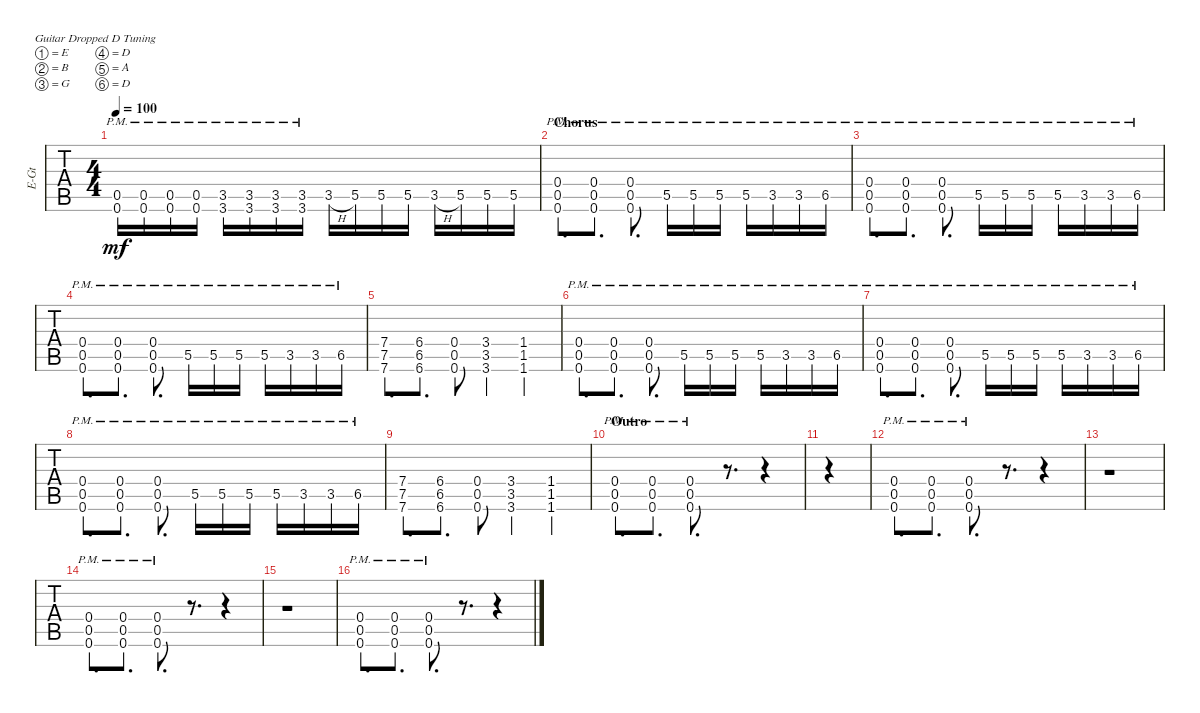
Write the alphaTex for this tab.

\defaultSystemsLayout 4
\bracketExtendMode groupsimilarinstruments
\multiBarRest
\otherSystemsTrackNameOrientation horizontal
\track ("Matthew" "E-Gt") {instrument distortionguitar}
\staff {tabs}
\tuning (E4 B3 G3 D3 A2 D2)
\ts (4 4)
\tempo 100
\clef g2
\ks c
(0.5{pm} 0.6{pm}).16{dy mf} (0.5{pm} 0.6{pm}).16 (0.5{pm} 0.6{pm}).16 (0.5{pm} 0.6{pm}).16 (3.5{pm} 3.6{pm}).16 (3.5{pm} 3.6{pm}).16 (3.5{pm} 3.6{pm}).16 (3.5{pm} 3.6{pm}).16 3.5{h}.16 5.5.16 5.5.16 5.5.16 3.5{h}.16 5.5.16 5.5.16 5.5.16 |
\section ("" "Chorus")
(0.6{pm} 0.5{pm} 0.4{pm}).8{d} (0.6{pm} 0.5{pm} 0.4{pm}).8{d} (0.6{pm} 0.5{pm} 0.4{pm}).8{d} 5.5{pm}.16 5.5{pm}.16 5.5{pm}.16 5.5{pm}.16 3.5{pm}.16 3.5{pm}.16 6.5{pm acc #}.16 |
(0.6{pm} 0.5{pm} 0.4{pm}).8{d} (0.6{pm} 0.5{pm} 0.4{pm}).8{d} (0.6{pm} 0.5{pm} 0.4{pm}).8{d} 5.5{pm}.16 5.5{pm}.16 5.5{pm}.16 5.5{pm}.16 3.5{pm}.16 3.5{pm}.16 6.5{pm acc #}.16 |
(0.6{pm} 0.5{pm} 0.4{pm}).8{d} (0.6{pm} 0.5{pm} 0.4{pm}).8{d} (0.6{pm} 0.5{pm} 0.4{pm}).8{d} 5.5{pm}.16 5.5{pm}.16 5.5{pm}.16 5.5{pm}.16 3.5{pm}.16 3.5{pm}.16 6.5{pm acc #}.16 |
(7.5 7.6 7.4).8{d} (6.6{acc #} 6.5{acc #} 6.4{acc #}).8{d} (0.5 0.6 0.4).8 (3.6 3.5 3.4).4 (1.6{acc #} 1.5{acc #} 1.4{acc #}).4 |
(0.6{pm} 0.5{pm} 0.4{pm}).8{d} (0.6{pm} 0.5{pm} 0.4{pm}).8{d} (0.6{pm} 0.5{pm} 0.4{pm}).8{d} 5.5{pm}.16 5.5{pm}.16 5.5{pm}.16 5.5{pm}.16 3.5{pm}.16 3.5{pm}.16 6.5{pm acc #}.16 |
(0.6{pm} 0.5{pm} 0.4{pm}).8{d} (0.6{pm} 0.5{pm} 0.4{pm}).8{d} (0.6{pm} 0.5{pm} 0.4{pm}).8{d} 5.5{pm}.16 5.5{pm}.16 5.5{pm}.16 5.5{pm}.16 3.5{pm}.16 3.5{pm}.16 6.5{pm acc #}.16 |
(0.6{pm} 0.5{pm} 0.4{pm}).8{d} (0.6{pm} 0.5{pm} 0.4{pm}).8{d} (0.6{pm} 0.5{pm} 0.4{pm}).8{d} 5.5{pm}.16 5.5{pm}.16 5.5{pm}.16 5.5{pm}.16 3.5{pm}.16 3.5{pm}.16 6.5{pm acc #}.16 |
(7.5 7.6 7.4).8{d} (6.6{acc #} 6.5{acc #} 6.4{acc #}).8{d} (0.5 0.6 0.4).8 (3.6 3.5 3.4).4 (1.6{acc #} 1.5{acc #} 1.4{acc #}).4 |
\section ("" "Outro")
(0.6{pm} 0.5{pm} 0.4{pm}).8{d} (0.6{pm} 0.5{pm} 0.4{pm}).8{d} (0.6{pm} 0.5{pm} 0.4{pm}).8{d} r.8{d} r.4 |
|
(0.6{pm} 0.5{pm} 0.4{pm}).8{d} (0.6{pm} 0.5{pm} 0.4{pm}).8{d} (0.6{pm} 0.5{pm} 0.4{pm}).8{d} r.8{d} r.4 |
r.1 |
(0.6{pm} 0.5{pm} 0.4{pm}).8{d} (0.6{pm} 0.5{pm} 0.4{pm}).8{d} (0.6{pm} 0.5{pm} 0.4{pm}).8{d} r.8{d} r.4 |
r.1 |
(0.6{pm} 0.5{pm} 0.4{pm}).8{d} (0.6{pm} 0.5{pm} 0.4{pm}).8{d} (0.6{pm} 0.5{pm} 0.4{pm}).8{d} r.8{d} r.4
